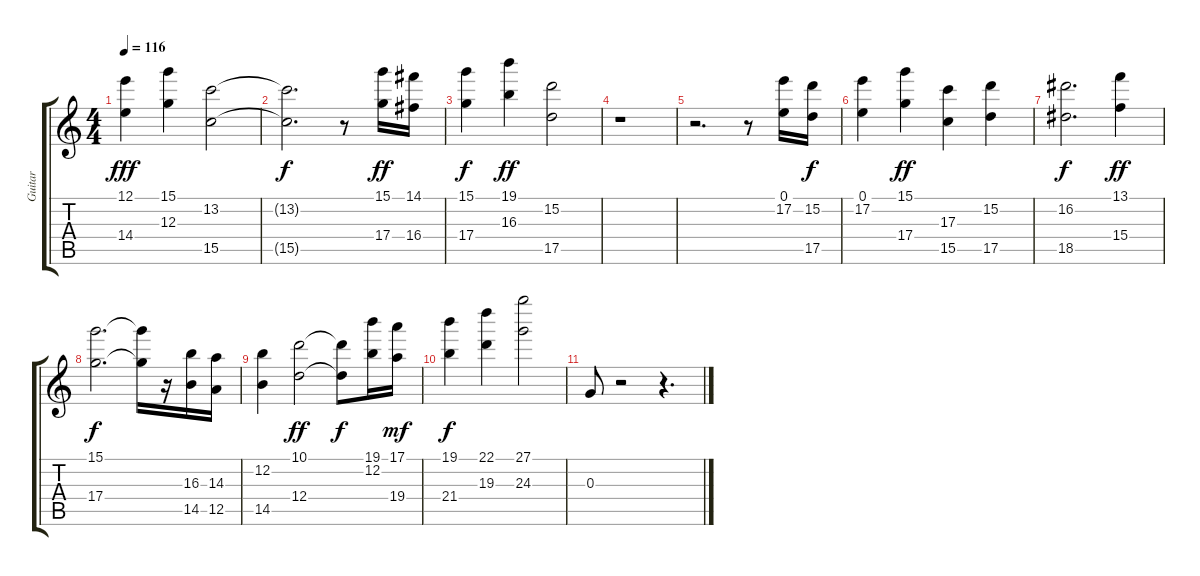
\track ("Guitar" "Guitar") {instrument overdrivenguitar}
\staff {score tabs}
\tuning (E4 B3 G3 D3 A2 E2) {hide}
\ts (4 4)
\tempo 116
\clef g2
\ks c
(12.1 14.4).4{dy fff} (15.1 12.3).4 (13.2 15.5).2 |
(13.2{t} 15.5{t}).2{d dy f} r.8 (15.1 17.4).16{dy ff} (14.1 16.4).16 |
(15.1 17.4).4{dy f} (19.1 16.3).4{dy ff} (15.2 17.5).2 |
r.1 |
r.2{d} r.8 (0.1 17.2).16 (15.2 17.5).16{dy f} |
(0.1 17.2).4 (15.1 17.4).4{dy ff} (17.3 15.5).4 (15.2 17.5).4 |
(16.2 18.5).2{d dy f} (13.1 15.4).4{dy ff} |
(15.1 17.4).2{d dy f} (15.1{t} 17.4{t}).16 r.16 (16.3 14.5).16 (14.3 12.5).16 |
(12.2 14.5).4 (10.1 12.4).2{dy ff} (10.1{t} 12.4{t}).8{dy f} (19.1 12.2).16 (17.1 19.4).16{dy mf} |
(19.1 21.4).4{dy f} (22.1 19.3).4 (27.1 24.3).2 |
0.3.8 r.2 r.4{d}
